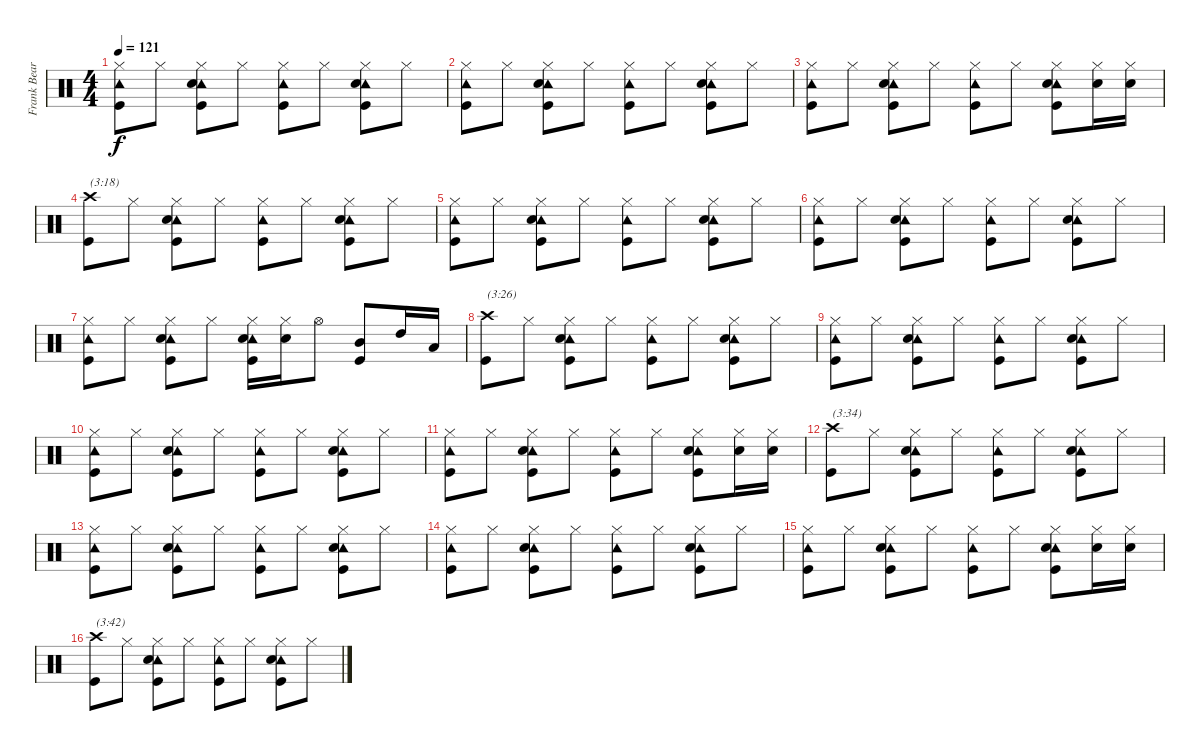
\track ("Frank Beard" "Frank Bear") {instrument percussion}
\staff {score}
\articulation defaults
\ts (4 4)
\tempo 121
\clef neutral
\ks c
("Hi-Hat (closed)" "Tambourine (hit)" "Kick (hit)").8{dy f} "Hi-Hat (closed)".8 ("Hi-Hat (closed)" "Tambourine (hit)" "Electric Snare (hit)" "Kick (hit)").8 "Hi-Hat (closed)".8 ("Hi-Hat (closed)" "Tambourine (hit)" "Kick (hit)").8 "Hi-Hat (closed)".8 ("Hi-Hat (closed)" "Tambourine (hit)" "Electric Snare (hit)" "Kick (hit)").8 "Hi-Hat (closed)".8 |
("Hi-Hat (closed)" "Tambourine (hit)" "Kick (hit)").8 "Hi-Hat (closed)".8 ("Hi-Hat (closed)" "Tambourine (hit)" "Electric Snare (hit)" "Kick (hit)").8 "Hi-Hat (closed)".8 ("Hi-Hat (closed)" "Tambourine (hit)" "Kick (hit)").8 "Hi-Hat (closed)".8 ("Hi-Hat (closed)" "Tambourine (hit)" "Electric Snare (hit)" "Kick (hit)").8 "Hi-Hat (closed)".8 |
("Hi-Hat (closed)" "Tambourine (hit)" "Kick (hit)").8 "Hi-Hat (closed)".8 ("Hi-Hat (closed)" "Tambourine (hit)" "Electric Snare (hit)" "Kick (hit)").8 "Hi-Hat (closed)".8 ("Hi-Hat (closed)" "Tambourine (hit)" "Kick (hit)").8 "Hi-Hat (closed)".8 ("Hi-Hat (closed)" "Tambourine (hit)" "Electric Snare (hit)" "Kick (hit)").8 ("Hi-Hat (closed)" "Electric Snare (hit)").16 ("Hi-Hat (closed)" "Electric Snare (hit)").16 |
("Crash high (hit)" "Kick (hit)").8{txt "(3:18)"} "Hi-Hat (closed)".8 ("Hi-Hat (closed)" "Tambourine (hit)" "Electric Snare (hit)" "Kick (hit)").8 "Hi-Hat (closed)".8 ("Hi-Hat (closed)" "Tambourine (hit)" "Kick (hit)").8 "Hi-Hat (closed)".8 ("Hi-Hat (closed)" "Tambourine (hit)" "Electric Snare (hit)" "Kick (hit)").8 "Hi-Hat (closed)".8 |
("Hi-Hat (closed)" "Tambourine (hit)" "Kick (hit)").8 "Hi-Hat (closed)".8 ("Hi-Hat (closed)" "Tambourine (hit)" "Electric Snare (hit)" "Kick (hit)").8 "Hi-Hat (closed)".8 ("Hi-Hat (closed)" "Tambourine (hit)" "Kick (hit)").8 "Hi-Hat (closed)".8 ("Hi-Hat (closed)" "Tambourine (hit)" "Electric Snare (hit)" "Kick (hit)").8 "Hi-Hat (closed)".8 |
("Hi-Hat (closed)" "Tambourine (hit)" "Kick (hit)").8 "Hi-Hat (closed)".8 ("Hi-Hat (closed)" "Tambourine (hit)" "Electric Snare (hit)" "Kick (hit)").8 "Hi-Hat (closed)".8 ("Hi-Hat (closed)" "Tambourine (hit)" "Kick (hit)").8 "Hi-Hat (closed)".8 ("Hi-Hat (closed)" "Tambourine (hit)" "Electric Snare (hit)" "Kick (hit)").8 "Hi-Hat (closed)".8 |
("Hi-Hat (closed)" "Tambourine (hit)" "Kick (hit)").8 "Hi-Hat (closed)".8 ("Hi-Hat (closed)" "Tambourine (hit)" "Electric Snare (hit)" "Kick (hit)").8 "Hi-Hat (closed)".8 ("Hi-Hat (closed)" "Tambourine (hit)" "Electric Snare (hit)" "Kick (hit)").16 ("Hi-Hat (closed)" "Electric Snare (hit)").16 "Hi-Hat (open)".8 ("Mid Tom (hit)" "Kick (hit)").8 "High Tom (hit)".16 "Low Tom (hit)".16 |
("Crash high (hit)" "Kick (hit)").8{txt "(3:26)"} "Hi-Hat (closed)".8 ("Hi-Hat (closed)" "Tambourine (hit)" "Electric Snare (hit)" "Kick (hit)").8 "Hi-Hat (closed)".8 ("Hi-Hat (closed)" "Tambourine (hit)" "Kick (hit)").8 "Hi-Hat (closed)".8 ("Hi-Hat (closed)" "Tambourine (hit)" "Electric Snare (hit)" "Kick (hit)").8 "Hi-Hat (closed)".8 |
("Hi-Hat (closed)" "Tambourine (hit)" "Kick (hit)").8 "Hi-Hat (closed)".8 ("Hi-Hat (closed)" "Tambourine (hit)" "Electric Snare (hit)" "Kick (hit)").8 "Hi-Hat (closed)".8 ("Hi-Hat (closed)" "Tambourine (hit)" "Kick (hit)").8 "Hi-Hat (closed)".8 ("Hi-Hat (closed)" "Tambourine (hit)" "Electric Snare (hit)" "Kick (hit)").8 "Hi-Hat (closed)".8 |
("Hi-Hat (closed)" "Tambourine (hit)" "Kick (hit)").8 "Hi-Hat (closed)".8 ("Hi-Hat (closed)" "Tambourine (hit)" "Electric Snare (hit)" "Kick (hit)").8 "Hi-Hat (closed)".8 ("Hi-Hat (closed)" "Tambourine (hit)" "Kick (hit)").8 "Hi-Hat (closed)".8 ("Hi-Hat (closed)" "Tambourine (hit)" "Electric Snare (hit)" "Kick (hit)").8 "Hi-Hat (closed)".8 |
("Hi-Hat (closed)" "Tambourine (hit)" "Kick (hit)").8 "Hi-Hat (closed)".8 ("Hi-Hat (closed)" "Tambourine (hit)" "Electric Snare (hit)" "Kick (hit)").8 "Hi-Hat (closed)".8 ("Hi-Hat (closed)" "Tambourine (hit)" "Kick (hit)").8 "Hi-Hat (closed)".8 ("Hi-Hat (closed)" "Tambourine (hit)" "Electric Snare (hit)" "Kick (hit)").8 ("Hi-Hat (closed)" "Electric Snare (hit)").16 ("Hi-Hat (closed)" "Electric Snare (hit)").16 |
("Crash high (hit)" "Kick (hit)").8{txt "(3:34)"} "Hi-Hat (closed)".8 ("Hi-Hat (closed)" "Tambourine (hit)" "Electric Snare (hit)" "Kick (hit)").8 "Hi-Hat (closed)".8 ("Hi-Hat (closed)" "Tambourine (hit)" "Kick (hit)").8 "Hi-Hat (closed)".8 ("Hi-Hat (closed)" "Tambourine (hit)" "Electric Snare (hit)" "Kick (hit)").8 "Hi-Hat (closed)".8 |
("Hi-Hat (closed)" "Tambourine (hit)" "Kick (hit)").8 "Hi-Hat (closed)".8 ("Hi-Hat (closed)" "Tambourine (hit)" "Electric Snare (hit)" "Kick (hit)").8 "Hi-Hat (closed)".8 ("Hi-Hat (closed)" "Tambourine (hit)" "Kick (hit)").8 "Hi-Hat (closed)".8 ("Hi-Hat (closed)" "Tambourine (hit)" "Electric Snare (hit)" "Kick (hit)").8 "Hi-Hat (closed)".8 |
("Hi-Hat (closed)" "Tambourine (hit)" "Kick (hit)").8 "Hi-Hat (closed)".8 ("Hi-Hat (closed)" "Tambourine (hit)" "Electric Snare (hit)" "Kick (hit)").8 "Hi-Hat (closed)".8 ("Hi-Hat (closed)" "Tambourine (hit)" "Kick (hit)").8 "Hi-Hat (closed)".8 ("Hi-Hat (closed)" "Tambourine (hit)" "Electric Snare (hit)" "Kick (hit)").8 "Hi-Hat (closed)".8 |
("Hi-Hat (closed)" "Tambourine (hit)" "Kick (hit)").8 "Hi-Hat (closed)".8 ("Hi-Hat (closed)" "Tambourine (hit)" "Electric Snare (hit)" "Kick (hit)").8 "Hi-Hat (closed)".8 ("Hi-Hat (closed)" "Tambourine (hit)" "Kick (hit)").8 "Hi-Hat (closed)".8 ("Hi-Hat (closed)" "Tambourine (hit)" "Electric Snare (hit)" "Kick (hit)").8 ("Hi-Hat (closed)" "Electric Snare (hit)").16 ("Hi-Hat (closed)" "Electric Snare (hit)").16 |
("Crash high (hit)" "Kick (hit)").8{txt "(3:42)"} "Hi-Hat (closed)".8 ("Hi-Hat (closed)" "Tambourine (hit)" "Electric Snare (hit)" "Kick (hit)").8 "Hi-Hat (closed)".8 ("Hi-Hat (closed)" "Tambourine (hit)" "Kick (hit)").8 "Hi-Hat (closed)".8 ("Hi-Hat (closed)" "Tambourine (hit)" "Electric Snare (hit)" "Kick (hit)").8 "Hi-Hat (closed)".8
